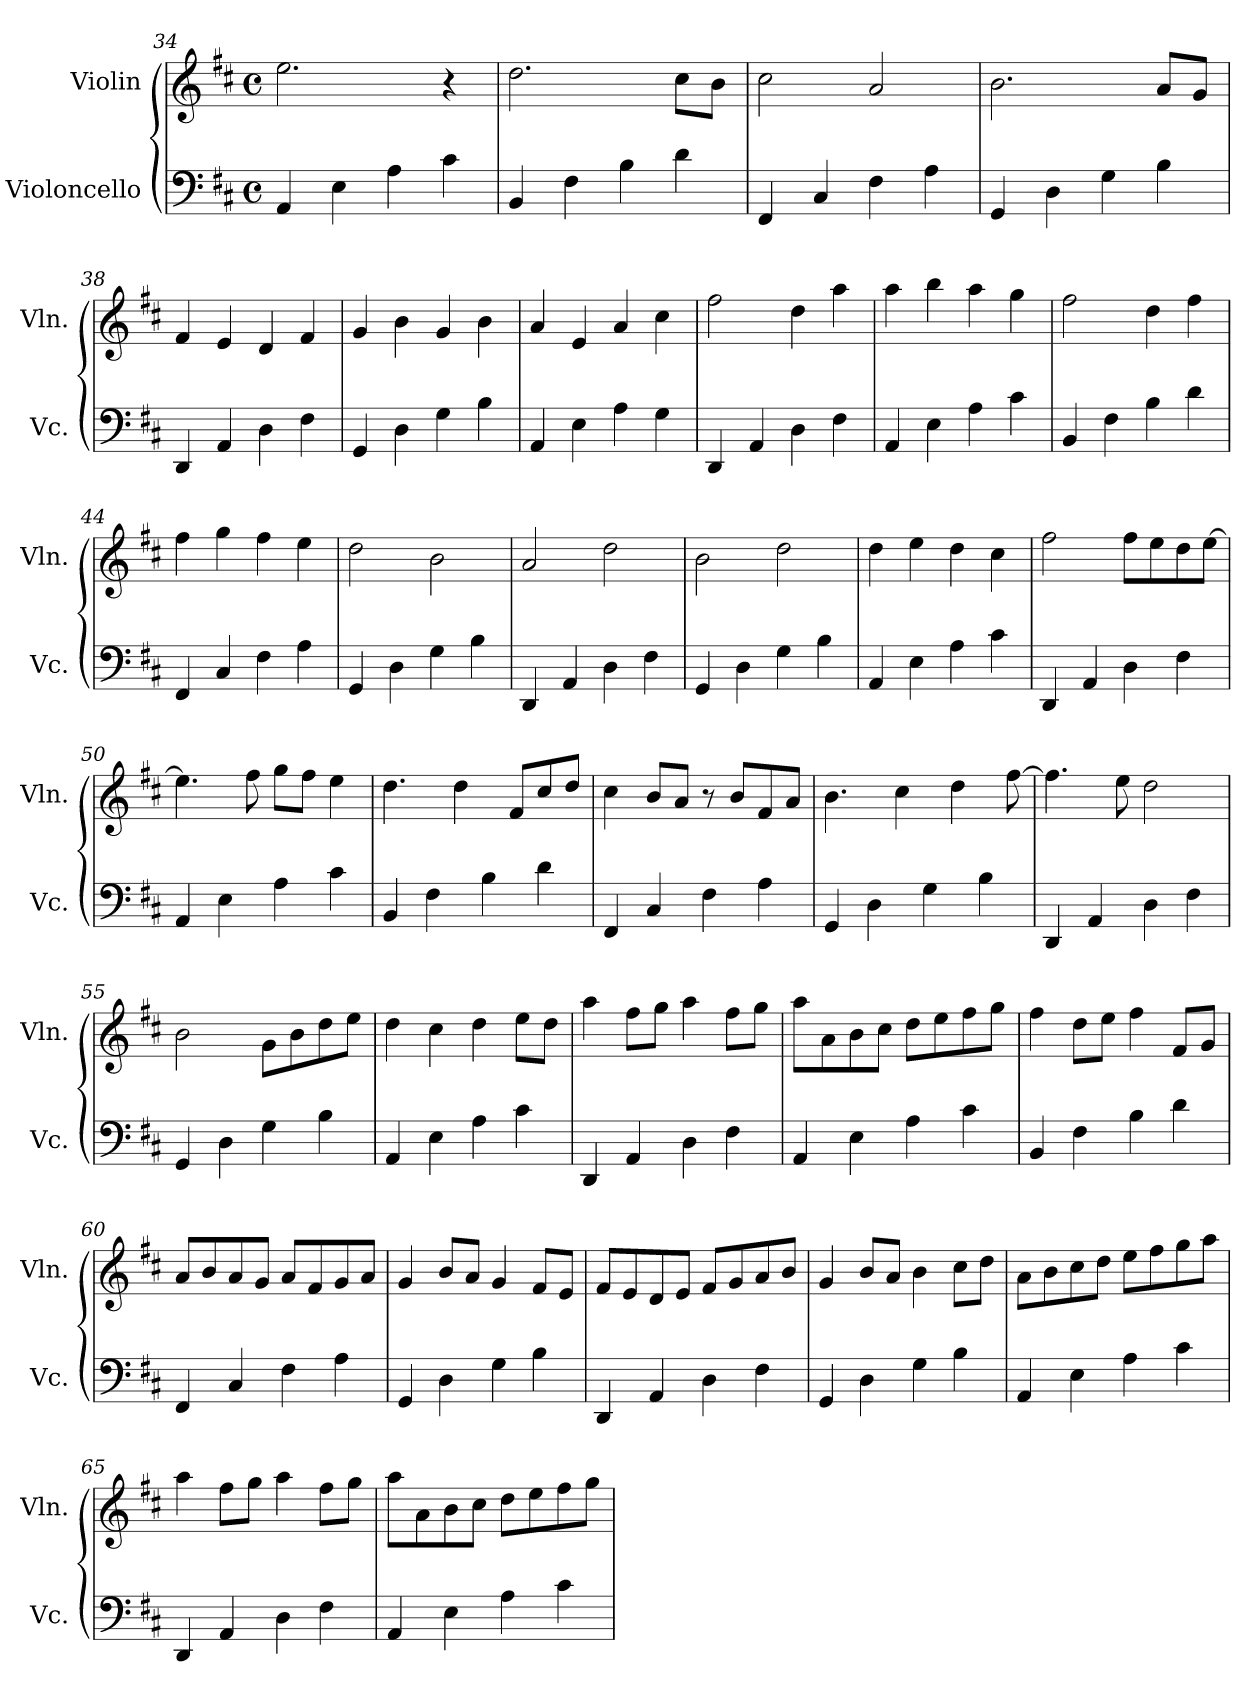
**kern	**kern
*part2	*part1
*staff2	*staff1
*I"Violoncello	*I"Violin
*I'Vc.	*I'Vln.
!!LO:LB:g=z
*clefF4	*clefG2
*k[f#c#]	*k[f#c#]
*M4/4	*M4/4
*met(c)	*met(c)
=34	=34
4AA/	2.ee\
4E\	.
4A\	.
4c#\	4r
=35	=35
4BB/	2.dd\
4F#\	.
4B\	.
4d\	8cc#\L
.	8b\J
=36	=36
4FF#/	2cc#\
4C#/	.
4F#\	2a/
4A\	.
=37	=37
4GG/	2.b\
4D\	.
4G\	.
4B\	8a/L
.	8g/J
=38	=38
4DD/	4f#/
4AA/	4e/
4D\	4d/
4F#\	4f#/
=39	=39
4GG/	4g/
4D\	4b\
4G\	4g/
4B\	4b\
!!LO:LB:g=z
=40	=40
4AA/	4a/
4E\	4e/
4A\	4a/
4G\	4cc#\
=41	=41
4DD/	2ff#\
4AA/	.
4D\	4dd\
4F#\	4aa\
=42	=42
4AA/	4aa\
4E\	4bb\
4A\	4aa\
4c#\	4gg\
=43	=43
4BB/	2ff#\
4F#\	.
4B\	4dd\
4d\	4ff#\
=44	=44
4FF#/	4ff#\
4C#/	4gg\
4F#\	4ff#\
4A\	4ee\
=45	=45
4GG/	2dd\
4D\	.
4G\	2b\
4B\	.
=46	=46
4DD/	2a/
4AA/	.
4D\	2dd\
4F#\	.
!!LO:PB:g=z
=47	=47
4GG/	2b\
4D\	.
4G\	2dd\
4B\	.
=48	=48
4AA/	4dd\
4E\	4ee\
4A\	4dd\
4c#\	4cc#\
=49	=49
4DD/	2ff#\
4AA/	.
4D\	8ff#\L
.	8ee\
4F#\	8dd\
.	[8ee\J
=50	=50
4AA/	4.ee\]
4E\	.
.	8ff#\
4A\	8gg\L
.	8ff#\J
4c#\	4ee\
=51	=51
4BB/	4.dd\
4F#\	.
.	4dd\
4B\	.
.	8f#/L
4d\	8cc#/
.	8dd/J
!!LO:LB:g=z
=52	=52
4FF#/	4cc#\
4C#/	8b/L
.	8a/J
4F#\	8r
.	8b/L
4A\	8f#/
.	8a/J
=53	=53
4GG/	4.b\
4D\	.
.	4cc#\
4G\	.
.	4dd\
4B\	.
.	[8ff#\
=54	=54
4DD/	4.ff#\]
4AA/	.
.	8ee\
4D\	2dd\
4F#\	.
=55	=55
4GG/	2b\
4D\	.
4G\	8g\L
.	8b\
4B\	8dd\
.	8ee\J
=56	=56
4AA/	4dd\
4E\	4cc#\
4A\	4dd\
4c#\	8ee\L
.	8dd\J
!!LO:LB:g=z
=57	=57
4DD/	4aa\
4AA/	8ff#\L
.	8gg\J
4D\	4aa\
4F#\	8ff#\L
.	8gg\J
=58	=58
4AA/	8aa\L
.	8a\
4E\	8b\
.	8cc#\J
4A\	8dd\L
.	8ee\
4c#\	8ff#\
.	8gg\J
=59	=59
4BB/	4ff#\
4F#\	8dd\L
.	8ee\J
4B\	4ff#\
4d\	8f#/L
.	8g/J
=60	=60
4FF#/	8a/L
.	8b/
4C#/	8a/
.	8g/J
4F#\	8a/L
.	8f#/
4A\	8g/
.	8a/J
=61	=61
4GG/	4g/
4D\	8b/L
.	8a/J
4G\	4g/
4B\	8f#/L
.	8e/J
!!LO:LB:g=z
=62	=62
4DD/	8f#/L
.	8e/
4AA/	8d/
.	8e/J
4D\	8f#/L
.	8g/
4F#\	8a/
.	8b/J
=63	=63
4GG/	4g/
4D\	8b/L
.	8a/J
4G\	4b\
4B\	8cc#\L
.	8dd\J
=64	=64
4AA/	8a\L
.	8b\
4E\	8cc#\
.	8dd\J
4A\	8ee\L
.	8ff#\
4c#\	8gg\
.	8aa\J
=65	=65
4DD/	4aa\
4AA/	8ff#\L
.	8gg\J
4D\	4aa\
4F#\	8ff#\L
.	8gg\J
!!LO:LB:g=z
=66	=66
4AA/	8aa\L
.	8a\
4E\	8b\
.	8cc#\J
4A\	8dd\L
.	8ee\
4c#\	8ff#\
.	8gg\J
=	=
*-	*-
